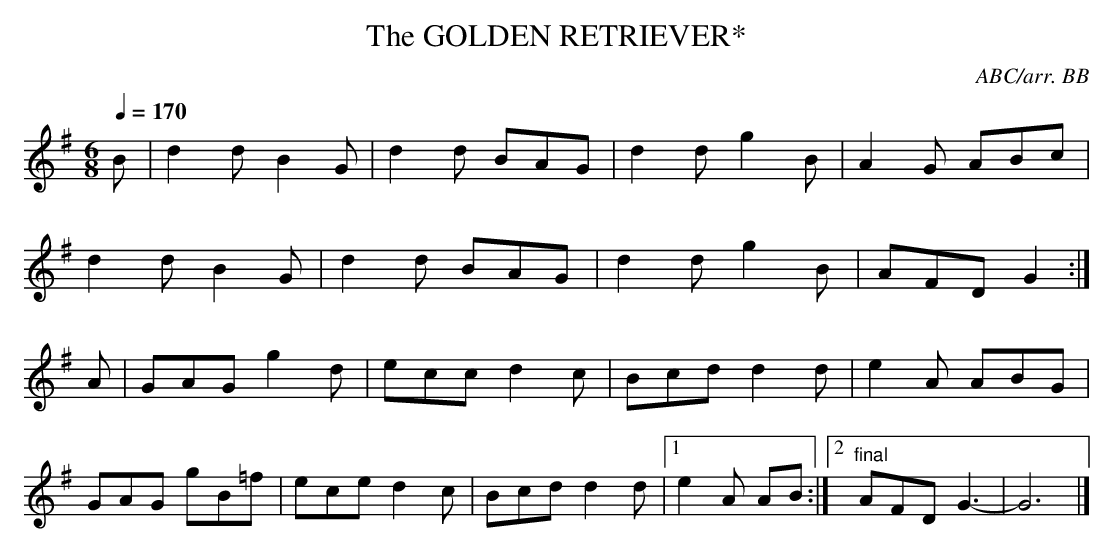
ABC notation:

X:1
T:GOLDEN RETRIEVER*, The
C:ABC/arr. BB
Another "maybe A-B-A" tune!
Q:1/4=170
L:1/8
M:6/8
K:G
B|d2d B2G|d2d BAG|d2d g2B|A2G ABc|
d2d B2G|d2d BAG|d2d g2B|AFD G2:|
A|GAG g2d|ecc d2c|Bcd d2d|e2A ABG|
GAG gB=f|ece d2c|Bcd d2d|1 e2A AB :|\
[2 "final"AFD G3-|G6|]
